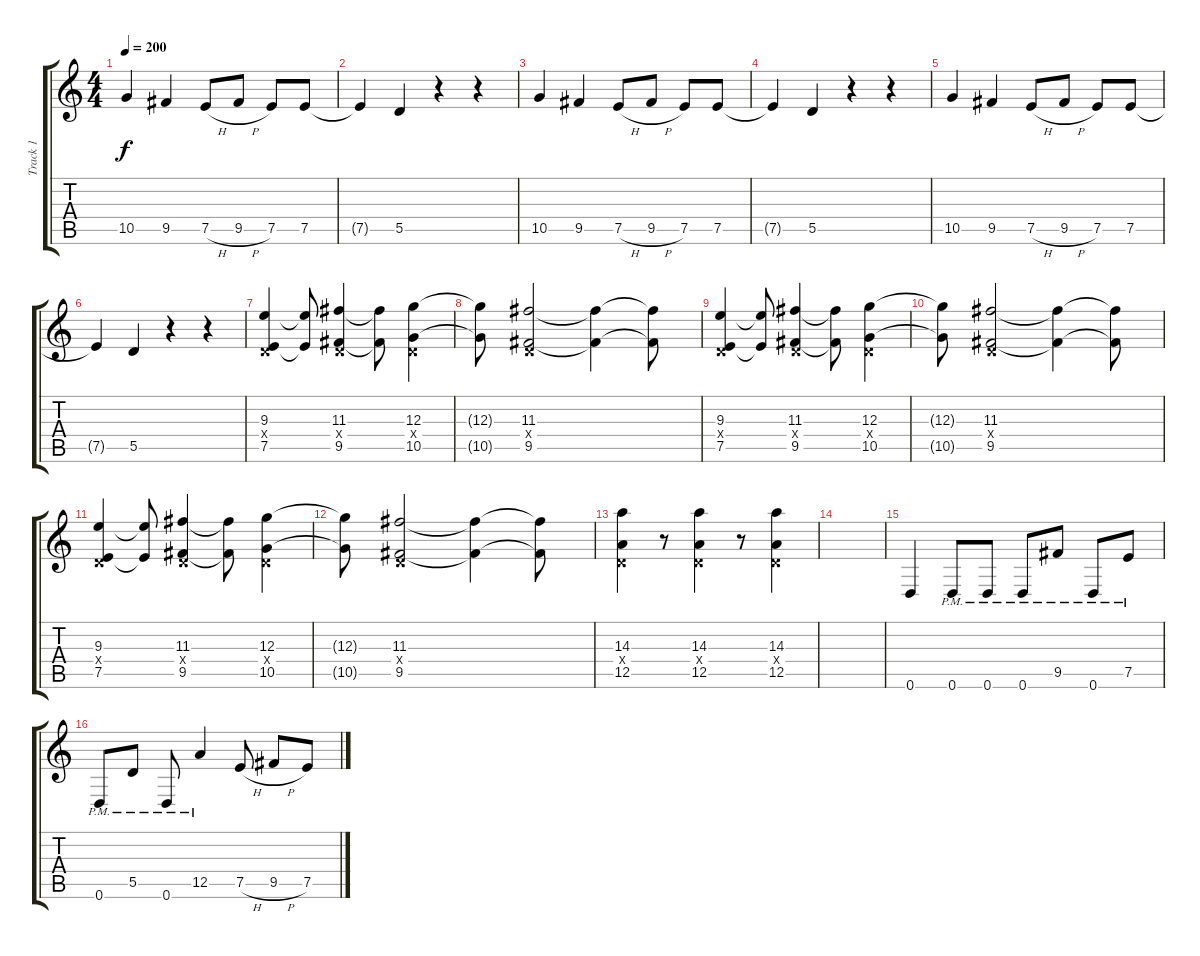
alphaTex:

\track ("Track 1" "Track 1") {instrument distortionguitar}
\staff {score tabs}
\tuning (E4 B3 G3 D3 A2 D2) {hide}
\ts (4 4)
\tempo 200
\clef g2
\ks c
10.5.4{dy f} 9.5.4 7.5{h}.8 9.5{h}.8 7.5.8 7.5.8 |
7.5{t}.4 5.5.4 r.4 r.4 |
10.5.4 9.5.4 7.5{h}.8 9.5{h}.8 7.5.8 7.5.8 |
7.5{t}.4 5.5.4 r.4 r.4 |
10.5.4 9.5.4 7.5{h}.8 9.5{h}.8 7.5.8 7.5.8 |
7.5{t}.4 5.5.4 r.4 r.4 |
(9.3 0.4{x} 7.5).4 (9.3{t} 7.5{t}).8 (11.3 0.4{x} 9.5).4 (11.3{t} 9.5{t}).8 (12.3 0.4{x} 10.5).4 |
(12.3{t} 10.5{t}).8 (11.3 0.4{x} 9.5).2 (11.3{t} 9.5{t}).4 (11.3{t} 9.5{t}).8 |
(9.3 0.4{x} 7.5).4 (9.3{t} 7.5{t}).8 (11.3 0.4{x} 9.5).4 (11.3{t} 9.5{t}).8 (12.3 0.4{x} 10.5).4 |
(12.3{t} 10.5{t}).8 (11.3 0.4{x} 9.5).2 (11.3{t} 9.5{t}).4 (11.3{t} 9.5{t}).8 |
(9.3 0.4{x} 7.5).4 (9.3{t} 7.5{t}).8 (11.3 0.4{x} 9.5).4 (11.3{t} 9.5{t}).8 (12.3 0.4{x} 10.5).4 |
(12.3{t} 10.5{t}).8 (11.3 0.4{x} 9.5).2 (11.3{t} 9.5{t}).4 (11.3{t} 9.5{t}).8 |
(14.3 0.4{x} 12.5).4 r.8 (14.3 0.4{x} 12.5).4 r.8 (14.3 0.4{x} 12.5).4 |
|
0.6.4 0.6{pm}.8 0.6{pm}.8 0.6{pm}.8 9.5{pm}.8 0.6{pm}.8 7.5{pm}.8 |
0.6{pm}.8 5.5{pm}.8 0.6{pm}.8 12.5{pm}.4 7.5{h}.8 9.5{h}.8 7.5.8
